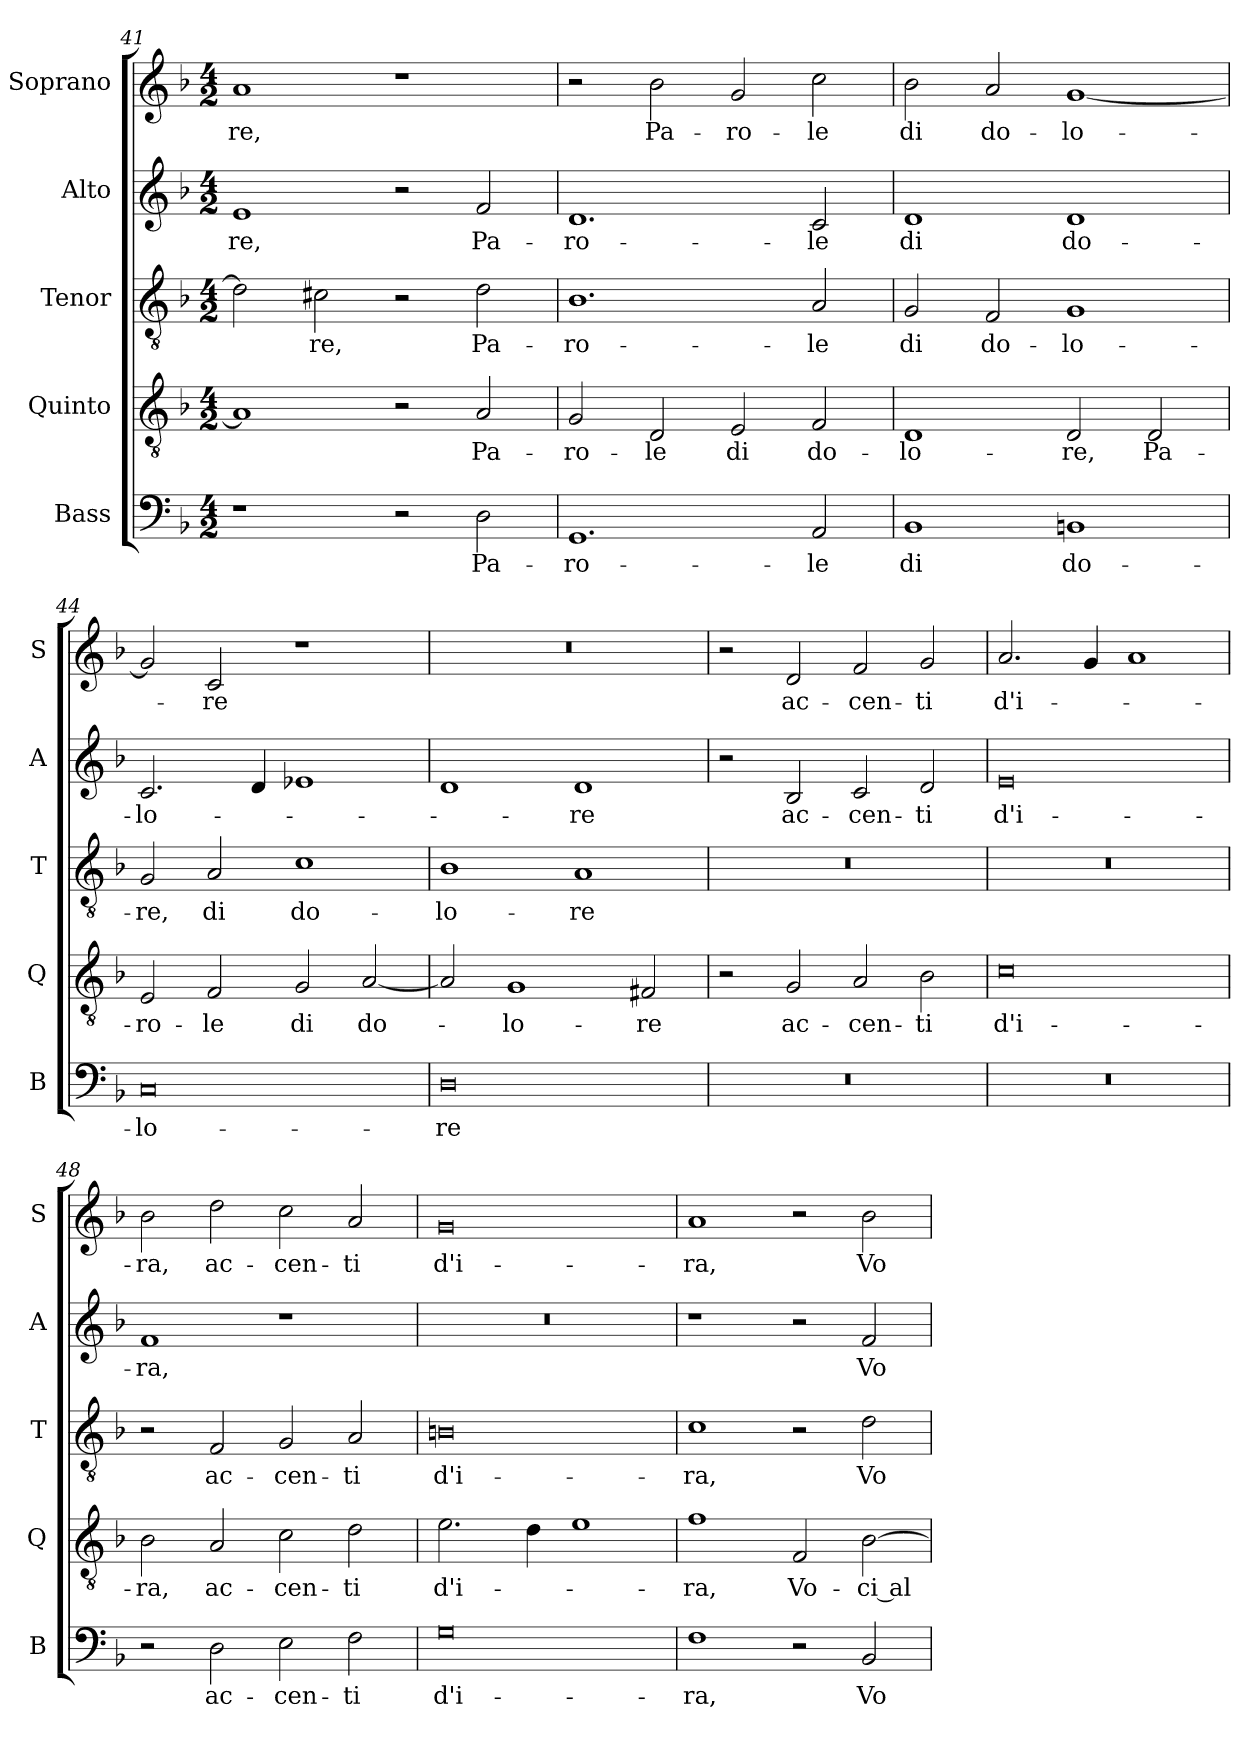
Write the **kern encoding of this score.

**kern	**text	**kern	**text	**kern	**text	**kern	**text	**kern	**text
*part5	*part5	*part4	*part4	*part3	*part3	*part2	*part2	*part1	*part1
*staff5	*staff5	*staff4	*staff4	*staff3	*staff3	*staff2	*staff2	*staff1	*staff1
*I"Bass	*	*I"Quinto	*	*I"Tenor	*	*I"Alto	*	*I"Soprano	*
*I'B	*	*I'Q	*	*I'T	*	*I'A	*	*I'S	*
!!LO:LB:g=z
*clefF4	*	*clefGv2	*	*clefGv2	*	*clefG2	*	*clefG2	*
*k[b-]	*	*k[b-]	*	*k[b-]	*	*k[b-]	*	*k[b-]	*
*F:	*	*F:	*	*F:	*	*F:	*	*F:	*
*M4/2	*	*M4/2	*	*M4/2	*	*M4/2	*	*M4/2	*
=41	=41	=41	=41	=41	=41	=41	=41	=41	=41
!	!	!	!	!	!	!	!LO:LY:b	!	!LO:LY:b
1r	.	1A]	.	2d\]	.	1e	-re,	1a	-re,
!	!	!	!	!	!LO:LY:b	!	!	!	!
.	.	.	.	2c#X\	-re,	.	.	.	.
2r	.	2r	.	2r	.	2r	.	1r	.
!	!LO:LY:b	!	!LO:LY:b	!	!LO:LY:b	!	!LO:LY:b	!	!
2D\	Pa-	2A/	Pa-	2d\	Pa-	2f/	Pa-	.	.
=42	=42	=42	=42	=42	=42	=42	=42	=42	=42
!	!LO:LY:b	!	!LO:LY:b	!	!LO:LY:b	!	!LO:LY:b	!	!
1.GG	-ro-	2G/	-ro-	1.B-	-ro-	1.d	-ro-	2r	.
!	!	!	!LO:LY:b	!	!	!	!	!	!LO:LY:b
.	.	2D/	-le	.	.	.	.	2b-\	Pa-
!	!	!	!LO:LY:b	!	!	!	!	!	!LO:LY:b
.	.	2E/	di	.	.	.	.	2g/	-ro-
!	!LO:LY:b	!	!LO:LY:b	!	!LO:LY:b	!	!LO:LY:b	!	!LO:LY:b
2AA/	-le	2F/	do-	2A/	-le	2c/	-le	2cc\	-le
=43	=43	=43	=43	=43	=43	=43	=43	=43	=43
!	!LO:LY:b	!	!LO:LY:b	!	!LO:LY:b	!	!LO:LY:b	!	!LO:LY:b
1BB-	di	1D	-lo-	2G/	di	1d	di	2b-\	di
!	!	!	!	!	!LO:LY:b	!	!	!	!LO:LY:b
.	.	.	.	2F/	do-	.	.	2a/	do-
!	!LO:LY:b	!	!LO:LY:b	!	!LO:LY:b	!	!LO:LY:b	!	!LO:LY:b
1BBn	do-	2D/	-re,	1G	-lo-	1d	do-	[1g	-lo-
!	!	!	!LO:LY:b	!	!	!	!	!	!
.	.	2D/	Pa-	.	.	.	.	.	.
=44	=44	=44	=44	=44	=44	=44	=44	=44	=44
!	!LO:LY:b	!	!LO:LY:b	!	!LO:LY:b	!	!LO:LY:b	!	!
0C	-lo-	2E/	-ro-	2G/	-re,	2.c/	-lo-	2g/]	.
!	!	!	!LO:LY:b	!	!LO:LY:b	!	!	!	!LO:LY:b
.	.	2F/	-le	2A/	di	.	.	2c/	-re
.	.	.	.	.	.	4d/	.	.	.
!	!	!	!LO:LY:b	!	!LO:LY:b	!	!	!	!
.	.	2G/	di	1c	do-	1e-X	.	1r	.
!	!	!	!LO:LY:b	!	!	!	!	!	!
.	.	[2A/	do-	.	.	.	.	.	.
!!LO:LB:g=z
=45	=45	=45	=45	=45	=45	=45	=45	=45	=45
!	!LO:LY:b	!	!	!	!LO:LY:b	!	!	!	!
0D	-re	2A/]	.	1B-	-lo-	1d	.	0r	.
!	!	!	!LO:LY:b	!	!	!	!	!	!
.	.	1G	-lo-	.	.	.	.	.	.
!	!	!	!	!	!LO:LY:b	!	!LO:LY:b	!	!
.	.	.	.	1A	-re	1d	-re	.	.
!	!	!	!LO:LY:b	!	!	!	!	!	!
.	.	2F#X/	-re	.	.	.	.	.	.
=46	=46	=46	=46	=46	=46	=46	=46	=46	=46
0r	.	2r	.	0r	.	2r	.	2r	.
!	!	!	!LO:LY:b	!	!	!	!LO:LY:b	!	!LO:LY:b
.	.	2G/	ac-	.	.	2B-/	ac-	2d/	ac-
!	!	!	!LO:LY:b	!	!	!	!LO:LY:b	!	!LO:LY:b
.	.	2A/	-cen-	.	.	2c/	-cen-	2f/	-cen-
!	!	!	!LO:LY:b	!	!	!	!LO:LY:b	!	!LO:LY:b
.	.	2B-\	-ti	.	.	2d/	-ti	2g/	-ti
=47	=47	=47	=47	=47	=47	=47	=47	=47	=47
!	!	!	!LO:LY:b	!	!	!	!LO:LY:b	!	!LO:LY:b
0r	.	0c	d'i-	0r	.	0e	d'i-	2.a/	d'i-
.	.	.	.	.	.	.	.	4g/	.
.	.	.	.	.	.	.	.	1a	.
=48	=48	=48	=48	=48	=48	=48	=48	=48	=48
!	!	!	!LO:LY:b	!	!	!	!LO:LY:b	!	!LO:LY:b
2r	.	2B-\	-ra,	2r	.	1f	-ra,	2b-\	-ra,
!	!LO:LY:b	!	!LO:LY:b	!	!LO:LY:b	!	!	!	!LO:LY:b
2D\	ac-	2A/	ac-	2F/	ac-	.	.	2dd\	ac-
!	!LO:LY:b	!	!LO:LY:b	!	!LO:LY:b	!	!	!	!LO:LY:b
2E\	-cen-	2c\	-cen-	2G/	-cen-	1r	.	2cc\	-cen-
!	!LO:LY:b	!	!LO:LY:b	!	!LO:LY:b	!	!	!	!LO:LY:b
2F\	-ti	2d\	-ti	2A/	-ti	.	.	2a/	-ti
!!LO:PB:g=z
=49	=49	=49	=49	=49	=49	=49	=49	=49	=49
!	!LO:LY:b	!	!LO:LY:b	!	!LO:LY:b	!	!	!	!LO:LY:b
0G	d'i-	2.e\	d'i-	0Bn	d'i-	0r	.	0g	d'i-
.	.	4d\	.	.	.	.	.	.	.
.	.	1e	.	.	.	.	.	.	.
=50	=50	=50	=50	=50	=50	=50	=50	=50	=50
!	!LO:LY:b	!	!LO:LY:b	!	!LO:LY:b	!	!	!	!LO:LY:b
1F	-ra,	1f	-ra,	1c	-ra,	1r	.	1a	-ra,
!	!	!	!LO:LY:b	!	!	!	!	!	!
2r	.	2F/	Vo-	2r	.	2r	.	2r	.
!	!LO:LY:b	!	!LO:LY:b	!	!LO:LY:b	!	!LO:LY:b	!	!LO:LY:b
2BB-/	Vo-	[2B-\	-ci al-	2d\	Vo-	2f/	Vo-	2b-\	Vo-
=	=	=	=	=	=	=	=	=	=
*-	*-	*-	*-	*-	*-	*-	*-	*-	*-
